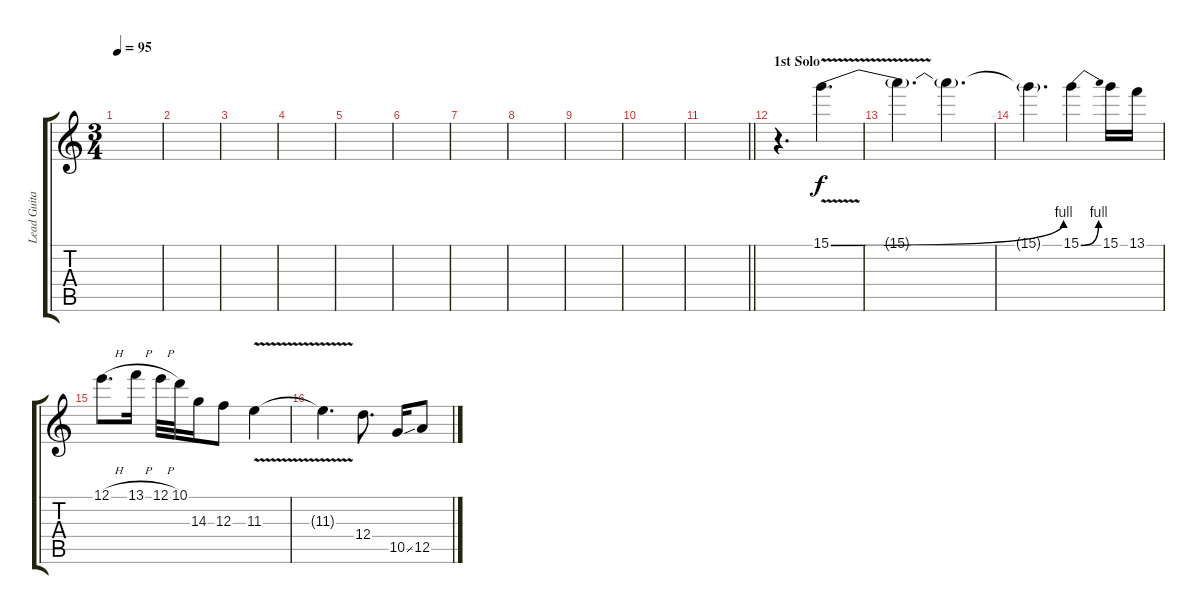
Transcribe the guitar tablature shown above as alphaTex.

\track ("Lead Guitar" "Lead Guita") {instrument overdrivenguitar}
\staff {score tabs}
\tuning (E4 A3 F3 D3 A2 D2) {hide}
\ts (3 4)
\tempo 95
\clef g2
\ks c
|
|
|
|
|
|
|
|
|
|
\barLineRight lightlight
|
\section ("" "1st Solo")
r.4{d} 15.1{be (bend 0 0 60 4) v}.4{d instrument overdrivenguitar} |
15.1{t}.4{d} 15.1{t}.4{d volume 5} |
15.1{t}.4{d} 15.1{be (bend 0 0 60 4)}.4{volume 13} 15.1.16 13.1.16 |
12.1{h}.8{d} 13.1{h}.16 12.1{h}.32 10.1.32 14.3.16 12.3.8 11.3{v}.4 |
11.3{t}.4{d} 12.4.8{d} 10.5{ss}.16 12.5.8
